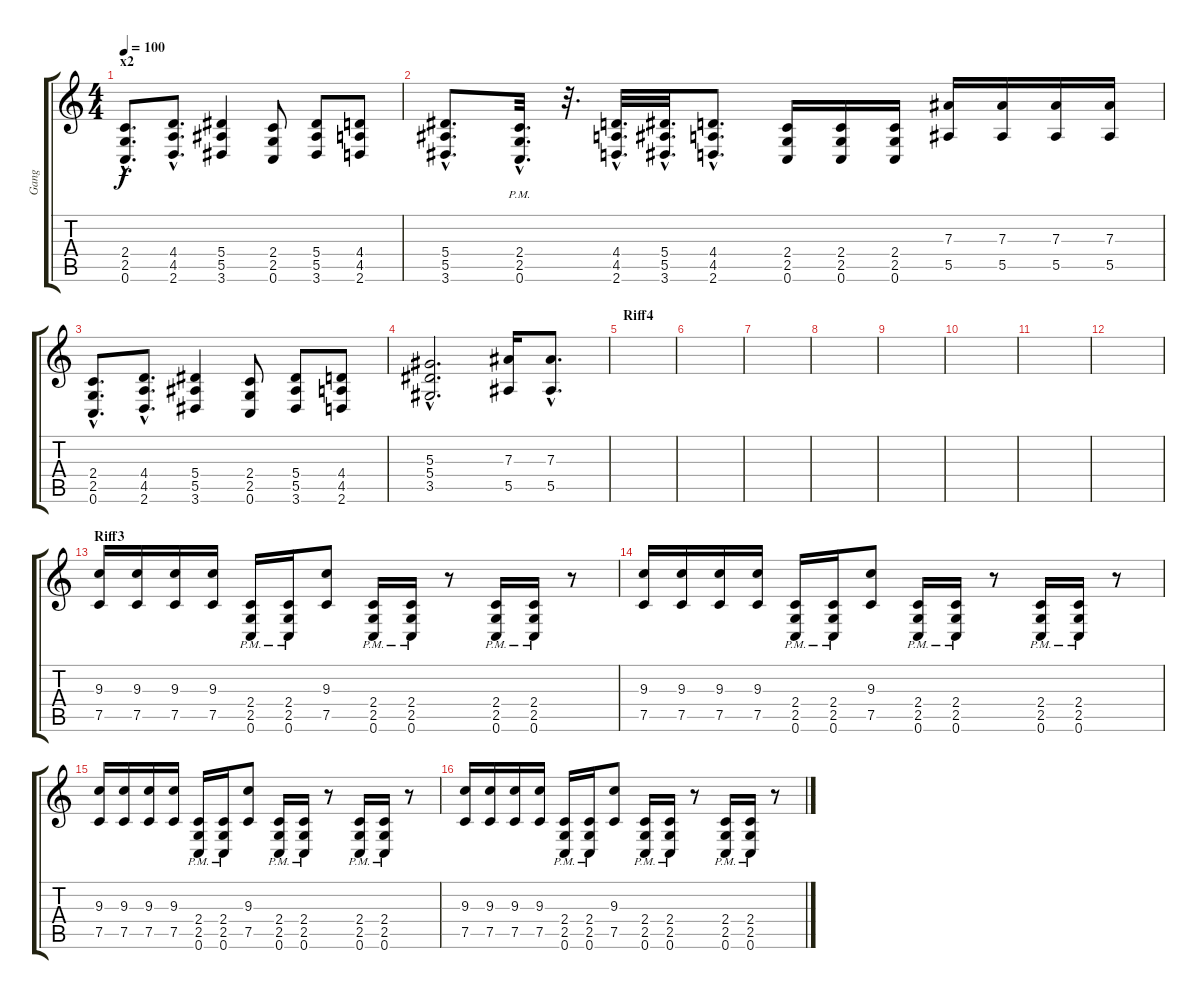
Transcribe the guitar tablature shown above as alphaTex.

\track ("Gang" "Gang") {instrument distortionguitar}
\staff {score tabs}
\tuning (C4 G3 Eb3 Bb2 F2 C2) {hide}
\ts (4 4)
\section ("" "x2")
\tempo 100
\clef g2
\ks c
(2.4{hac} 2.5{hac} 0.6{hac}).8{d dy f} (4.4{hac} 4.5{hac} 2.6{hac}).8{d} (5.4 5.5 3.6).4 (2.4 2.5 0.6).8 (5.4 5.5 3.6).8 (4.4 4.5 2.6).8 |
(5.4{hac} 5.5{hac} 3.6{hac}).8{d} (2.4{hac} 2.5{hac pm} 0.6{hac}).32{d} r.32{d} (4.4{hac} 4.5{hac} 2.6{hac}).32{d} (5.4{hac} 5.5{hac} 3.6{hac}).32{d} (4.4{hac} 4.5{hac} 2.6{hac}).8{d} (2.4 2.5 0.6).16 (2.4 2.5 0.6).16 (2.4 2.5 0.6).16 (7.3 5.5).16 (7.3 5.5).16 (7.3 5.5).16 (7.3 5.5).16 |
(2.4{hac} 2.5{hac} 0.6{hac}).8{d} (4.4{hac} 4.5{hac} 2.6{hac}).8{d} (5.4 5.5 3.6).4 (2.4 2.5 0.6).8 (5.4 5.5 3.6).8 (4.4 4.5 2.6).8 |
(5.3{hac} 5.4{hac} 3.5{hac}).2{d} (7.3 5.5).16 (7.3{hac} 5.5{hac}).8{d} |
\section ("" "Riff4")
|
|
|
|
|
|
|
|
\section ("" "Riff3")
(9.3 7.5).16{instrument distortionguitar} (9.3 7.5).16 (9.3 7.5).16 (9.3 7.5).16 (2.4 2.5 0.6{pm}).16 (2.4 2.5 0.6{pm}).16 (9.3 7.5).8 (2.4 2.5{pm} 0.6).16 (2.4 2.5{pm} 0.6).16 r.8 (2.4 2.5{pm} 0.6).16 (2.4 2.5{pm} 0.6).16 r.8 |
(9.3 7.5).16 (9.3 7.5).16 (9.3 7.5).16 (9.3 7.5).16 (2.4 2.5 0.6{pm}).16 (2.4 2.5 0.6{pm}).16 (9.3 7.5).8 (2.4 2.5{pm} 0.6).16 (2.4 2.5{pm} 0.6).16 r.8 (2.4 2.5{pm} 0.6).16 (2.4 2.5{pm} 0.6).16 r.8 |
(9.3 7.5).16 (9.3 7.5).16 (9.3 7.5).16 (9.3 7.5).16 (2.4 2.5 0.6{pm}).16 (2.4 2.5 0.6{pm}).16 (9.3 7.5).8 (2.4 2.5{pm} 0.6).16 (2.4 2.5{pm} 0.6).16 r.8 (2.4 2.5{pm} 0.6).16 (2.4 2.5{pm} 0.6).16 r.8 |
(9.3 7.5).16 (9.3 7.5).16 (9.3 7.5).16 (9.3 7.5).16 (2.4 2.5 0.6{pm}).16 (2.4 2.5 0.6{pm}).16 (9.3 7.5).8 (2.4 2.5{pm} 0.6).16 (2.4 2.5{pm} 0.6).16 r.8 (2.4 2.5{pm} 0.6).16 (2.4 2.5{pm} 0.6).16 r.8
